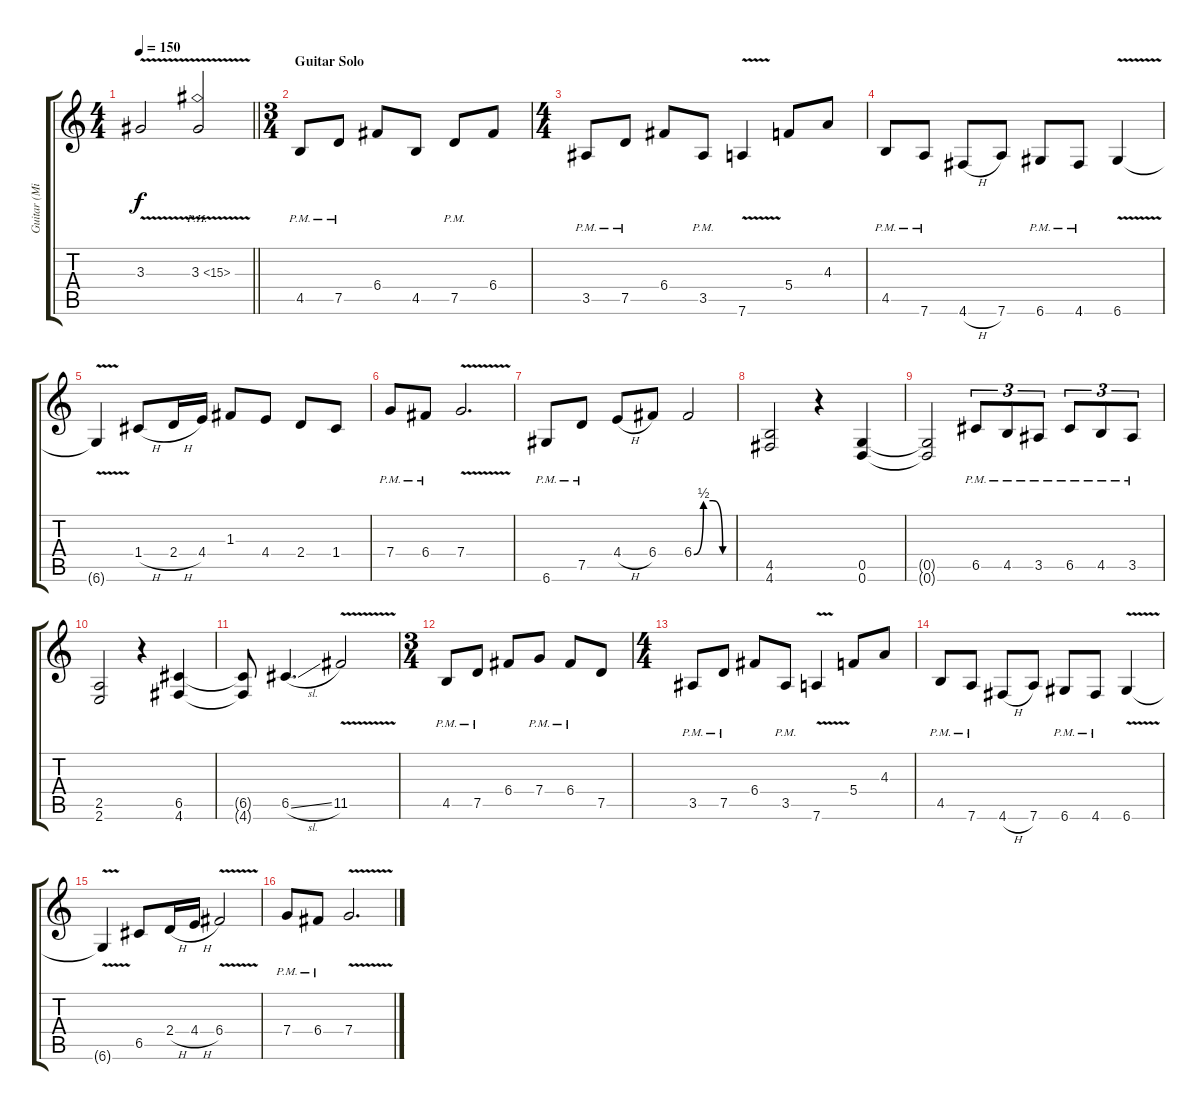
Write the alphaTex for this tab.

\track ("Guitar (Mika)" "Guitar (Mi") {instrument overdrivenguitar}
\staff {score tabs}
\tuning (D4 A3 F3 C3 G2 D2) {hide}
\ts (4 4)
\tempo 150
\clef g2
\barLineRight lightlight
\ks c
3.3{v t}.2{dy f} 3.3{ph 12 v}.2 |
\ts (3 4)
\section ("" "Guitar Solo")
4.5{pm}.8 7.5{pm}.8 6.4.8 4.5.8 7.5{pm}.8 6.4.8 |
\ts (4 4)
3.5{pm}.8 7.5{pm}.8 6.4.8 3.5{pm}.8 7.6{v}.4 5.4.8 4.3.8 |
4.5{pm}.8 7.6{pm}.8 4.6{h}.8 7.6.8 6.6{pm}.8 4.6{pm}.8 6.6{v}.4 |
6.6{v t}.4 1.4{h}.8 2.4{h}.16 4.4.16 1.3.8 4.4.8 2.4.8 1.4.8 |
7.4{pm}.8 6.4{pm}.8 7.4{v}.2{d} |
6.6{pm}.8 7.5{pm}.8 4.4{h}.8 6.4.8 6.4{be (custom 0 0 15 2 30 2 45 0 60 0)}.2 |
(4.5 4.6).2 r.4 (0.5 0.6).4 |
(0.5{t} 0.6{t}).2 6.5{pm}.8{tu (3 2)} 4.5{pm}.8{tu (3 2)} 3.5{pm}.8{tu (3 2)} 6.5{pm}.8{tu (3 2)} 4.5{pm}.8{tu (3 2)} 3.5{pm}.8{tu (3 2)} |
(2.5 2.6).2 r.4 (6.5 4.6).4 |
(6.5{t} 4.6{t}).8 6.5{sl}.4{d} 11.5{v}.2 |
\ts (3 4)
4.5{pm}.8 7.5{pm}.8 6.4.8 7.4{pm}.8 6.4{pm}.8 7.5.8 |
\ts (4 4)
3.5{pm}.8 7.5{pm}.8 6.4.8 3.5{pm}.8 7.6{v}.4 5.4.8 4.3.8 |
4.5{pm}.8 7.6{pm}.8 4.6{h}.8 7.6.8 6.6{pm}.8 4.6{pm}.8 6.6{v}.4 |
6.6{v t}.4 6.5.8 2.4{h}.16 4.4{h}.16 6.4{v}.2 |
7.4{pm}.8 6.4{pm}.8 7.4{v}.2{d}
